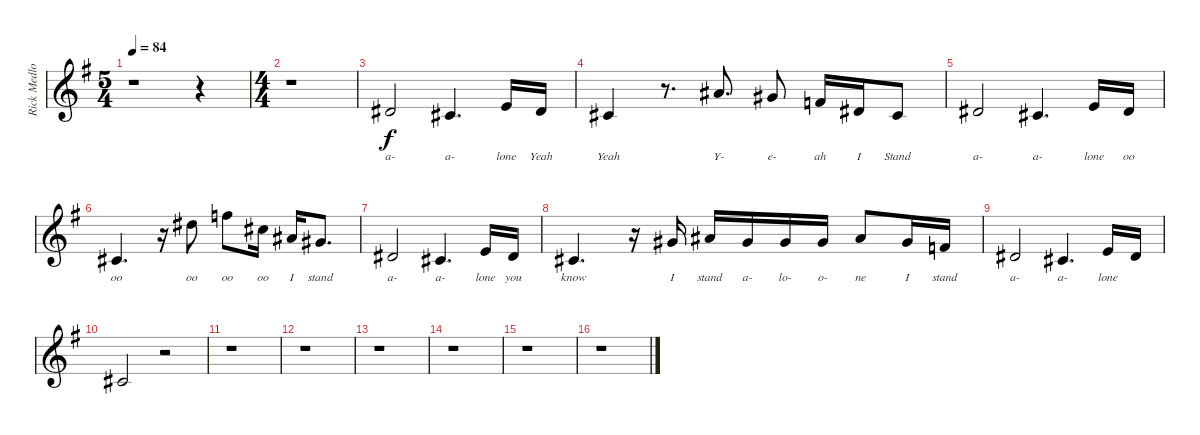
\track ("Rick Medlocke Vocals" "Rick Medlo") {instrument violin}
\staff {score}
\tuning (Eb4 Bb3 Gb3 Db3 Ab2 Eb2) {hide}
\ts (5 4)
\tempo 84
\clef g2
\ks g
r.1{dy f} r.4 |
\ts (4 4)
r.1 |
9.3.2{lyrics (0 "a-") lyrics (1 "") lyrics (2 "") lyrics (3 "") lyrics (4 "")} 7.3.4{d lyrics (0 "a-") lyrics (1 "") lyrics (2 "") lyrics (3 "") lyrics (4 "")} 10.3.16{lyrics (0 "lone") lyrics (1 "") lyrics (2 "") lyrics (3 "") lyrics (4 "")} 9.3.16{lyrics (0 "Yeah") lyrics (1 "") lyrics (2 "") lyrics (3 "") lyrics (4 "")} |
7.3.4{lyrics (0 "Yeah") lyrics (1 "") lyrics (2 "") lyrics (3 "") lyrics (4 "")} r.8{d} 7.1.8{d lyrics (0 "Y-") lyrics (1 "") lyrics (2 "") lyrics (3 "") lyrics (4 "")} 10.2.8{lyrics (0 "e-") lyrics (1 "") lyrics (2 "") lyrics (3 "") lyrics (4 "")} 7.2.16{lyrics (0 "ah") lyrics (1 "") lyrics (2 "") lyrics (3 "") lyrics (4 "")} 9.3.16{lyrics (0 "I") lyrics (1 "") lyrics (2 "") lyrics (3 "") lyrics (4 "")} 7.3.8{lyrics (0 "Stand") lyrics (1 "") lyrics (2 "") lyrics (3 "") lyrics (4 "")} |
9.3.2{lyrics (0 "a-") lyrics (1 "") lyrics (2 "") lyrics (3 "") lyrics (4 "")} 7.3.4{d lyrics (0 "a-") lyrics (1 "") lyrics (2 "") lyrics (3 "") lyrics (4 "")} 10.3.16{lyrics (0 "lone") lyrics (1 "") lyrics (2 "") lyrics (3 "") lyrics (4 "")} 9.3.16{lyrics (0 "oo") lyrics (1 "") lyrics (2 "") lyrics (3 "") lyrics (4 "")} |
7.3.4{d lyrics (0 "oo") lyrics (1 "") lyrics (2 "") lyrics (3 "") lyrics (4 "")} r.16 12.1.8{lyrics (0 "oo") lyrics (1 "") lyrics (2 "") lyrics (3 "") lyrics (4 "")} 14.1.8{lyrics (0 "oo") lyrics (1 "") lyrics (2 "") lyrics (3 "") lyrics (4 "")} 15.2.16{lyrics (0 "oo") lyrics (1 "") lyrics (2 "") lyrics (3 "") lyrics (4 "")} 12.2.16{lyrics (0 "I") lyrics (1 "") lyrics (2 "") lyrics (3 "") lyrics (4 "")} 14.3.8{d lyrics (0 "stand") lyrics (1 "") lyrics (2 "") lyrics (3 "") lyrics (4 "")} |
9.3.2{lyrics (0 "a-") lyrics (1 "") lyrics (2 "") lyrics (3 "") lyrics (4 "")} 7.3.4{d lyrics (0 "a-") lyrics (1 "") lyrics (2 "") lyrics (3 "") lyrics (4 "")} 10.3.16{lyrics (0 "lone") lyrics (1 "") lyrics (2 "") lyrics (3 "") lyrics (4 "")} 9.3.16{lyrics (0 "you") lyrics (1 "") lyrics (2 "") lyrics (3 "") lyrics (4 "")} |
7.3.4{d lyrics (0 "know") lyrics (1 "") lyrics (2 "") lyrics (3 "") lyrics (4 "")} r.16 10.2.16{lyrics (0 "I") lyrics (1 "") lyrics (2 "") lyrics (3 "") lyrics (4 "")} 7.1.16{lyrics (0 "stand") lyrics (1 "") lyrics (2 "") lyrics (3 "") lyrics (4 "")} 10.2.16{lyrics (0 "a-") lyrics (1 "") lyrics (2 "") lyrics (3 "") lyrics (4 "")} 10.2.16{lyrics (0 "lo-") lyrics (1 "") lyrics (2 "") lyrics (3 "") lyrics (4 "")} 10.2.16{lyrics (0 "o-") lyrics (1 "") lyrics (2 "") lyrics (3 "") lyrics (4 "")} 7.1.8{lyrics (0 "ne") lyrics (1 "") lyrics (2 "") lyrics (3 "") lyrics (4 "")} 10.2.16{lyrics (0 "I") lyrics (1 "") lyrics (2 "") lyrics (3 "") lyrics (4 "")} 7.2.16{lyrics (0 "stand") lyrics (1 "") lyrics (2 "") lyrics (3 "") lyrics (4 "")} |
9.3.2{lyrics (0 "a-") lyrics (1 "") lyrics (2 "") lyrics (3 "") lyrics (4 "")} 7.3.4{d lyrics (0 "a-") lyrics (1 "") lyrics (2 "") lyrics (3 "") lyrics (4 "")} 10.3.16{lyrics (0 "lone") lyrics (1 "") lyrics (2 "") lyrics (3 "") lyrics (4 "")} 9.3.16 |
7.3.2 r.2 |
r.1 |
r.1 |
r.1 |
r.1 |
r.1 |
r.1
